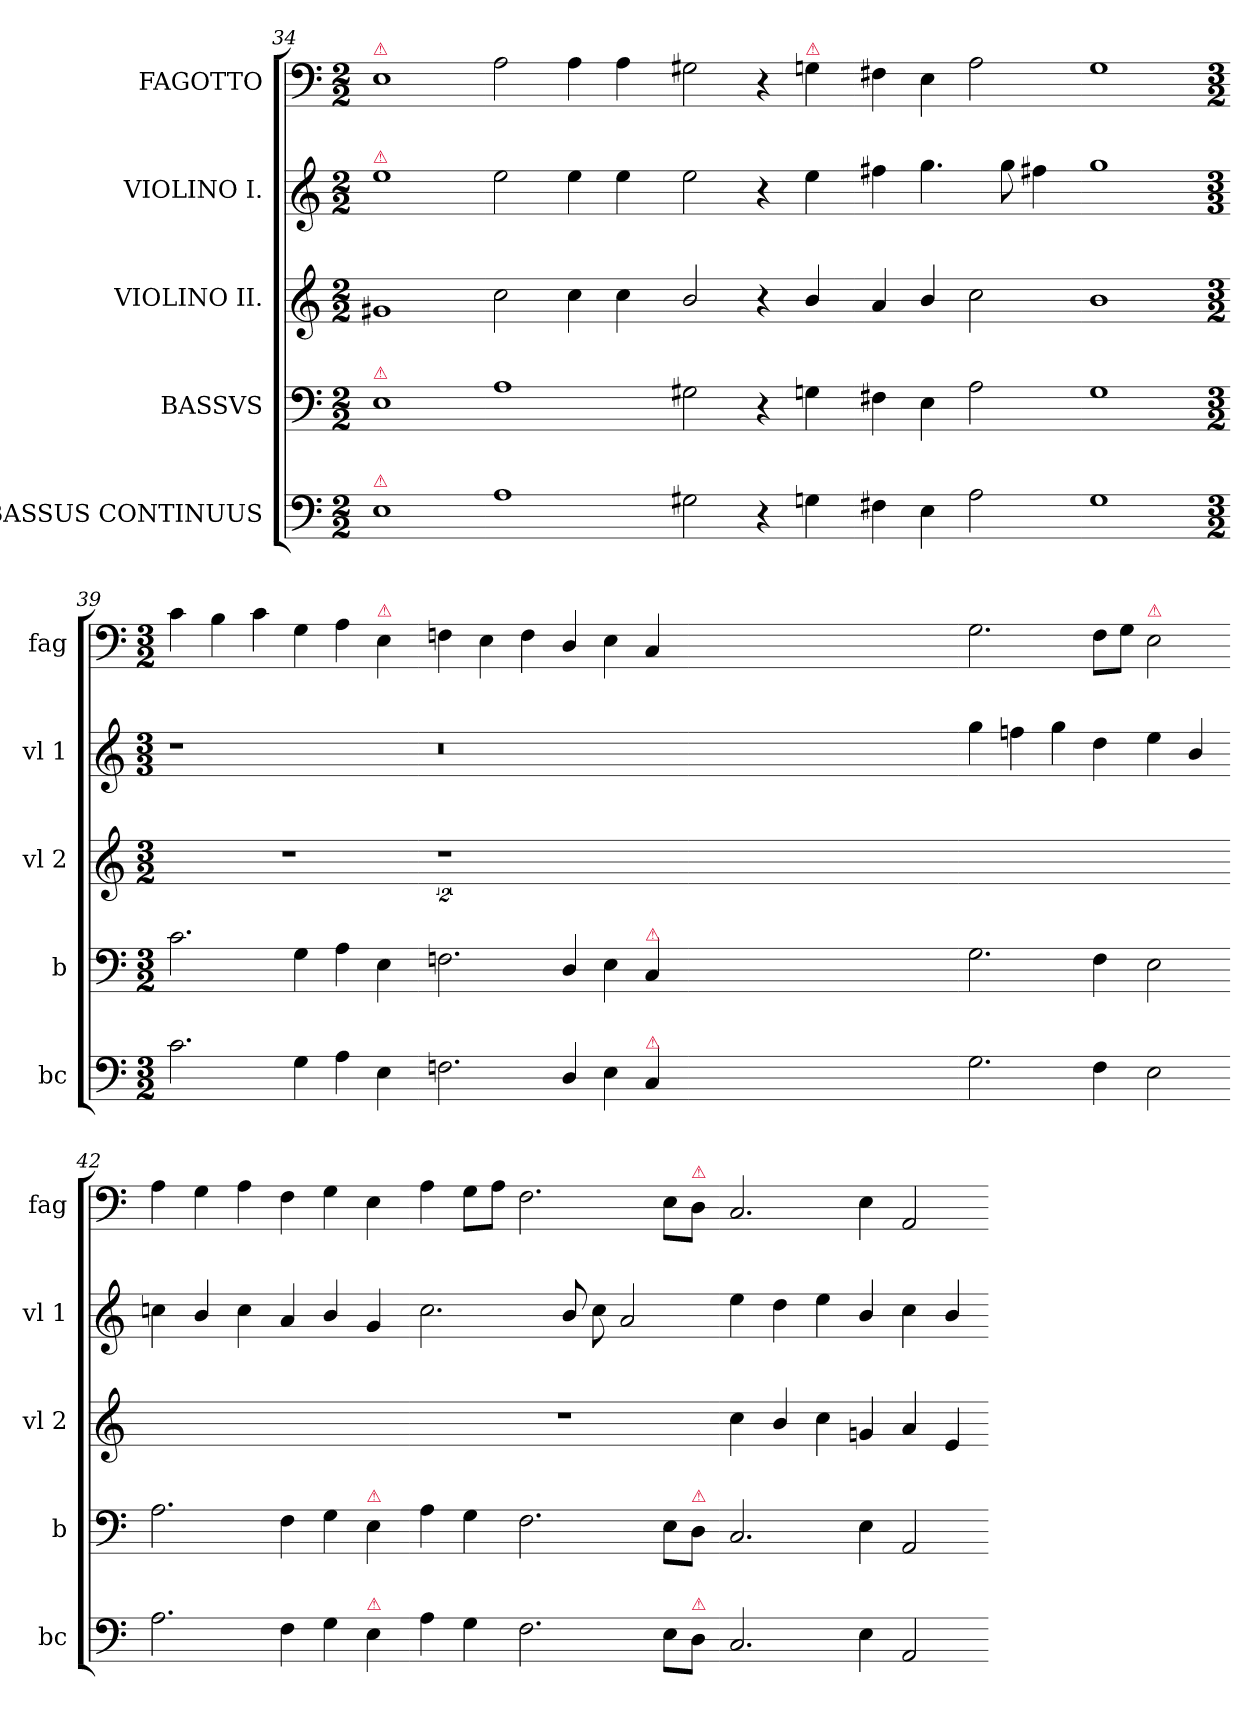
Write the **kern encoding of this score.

**kern	**kern	**kern	**kern	**kern
*part5	*part4	*part3	*part2	*part1
*staff5	*staff4	*staff3	*staff2	*staff1
*I"BASSUS CONTINUUS	*I"BASSVS	*I"VIOLINO II.	*I"VIOLINO I.	*I"FAGOTTO
*I'bc	*I'b	*I'vl 2	*I'vl 1	*I'fag
*clefF4	*clefF4	*clefG2	*clefG2	*clefF4
*k[]	*k[]	*k[]	*k[]	*k[]
*C:	*C:	*C:	*C:	*C:
*M2/2	*M2/2	*M2/2	*M2/2	*M2/2
=34	=34	=34	=34	=34
!	!	!	!	!LO:TX:a:color=crimson:t=⚠
!	!	!	!LO:TX:a:color=crimson:t=⚠	!
!	!LO:TX:a:color=crimson:t=⚠	!	!	!
!LO:TX:a:color=crimson:t=⚠	!	!	!	!
1E	1E	1g#X	1ee	1E
=35-	=35-	=35-	=35-	=35-
1A	1A	2cc\	2ee\	2A\
.	.	4cc\	4ee\	4A\
.	.	4cc\	4ee\	4A\
=36-	=36-	=36-	=36-	=36-
2G#X\	2G#X\	2b/	2ee\	2G#X\
4r	4r	4r	4r	4r
!	!	!	!	!LO:TX:a:color=crimson:t=⚠
4Gn\	4Gn\	4b/	4ee\	4Gn\
=37-	=37-	=37-	=37-	=37-
4F#X\	4F#X\	4a/	4ff#X\	4F#X\
4E\	4E\	4b/	4.gg\	4E\
2A\	2A\	2cc\	.	2A\
.	.	.	8gg\	.
.	.	.	4ff#X\	.
=38-	=38-	=38-	=38-	=38-
1G	1G	1b	1gg	1G
=39-	=39-	=39-	=39-	=39-
*M3/2	*M3/2	*M3/2	*M3/3	*M3/2
2.c\	2.c\	1.r	1r	4c\
.	.	.	.	4B\
.	.	.	.	4c\
4G\	4G\	.	.	4G\
4A\	4A\	.	2ryy	4A\
!	!	!	!	!LO:TX:a:color=crimson:t=⚠
4E\	4E\	.	.	4E\
=40-	=40-	=40-	=40-	=40-
2.Fn\	2.Fn\	2%9r	0r	4Fn\
.	.	.	.	4E\
.	.	.	.	4F\
4D/	4D/	.	.	4D/
4E\	4E\	.	.	4E\
!	!LO:TX:a:color=crimson:t=⚠	!	!	!
!LO:TX:a:color=crimson:t=⚠	!	!	!	!
4C/	4C/	.	.	4C/
0.ryy	0.ryy	.	.	0.ryy
.	.	.	0ryy	.
.	.	.	2ryy	.
=41-	=41-	=41-	=41-	=41-
2.G\	2.G\	1.ryy	4gg\	2.G\
.	.	.	4ffn\	.
.	.	.	4gg\	.
4F\	4F\	.	4dd\	8F\L
.	.	.	.	8G\J
!	!	!	!	!LO:TX:a:color=crimson:t=⚠
2E\	2E\	.	4ee\	2E\
.	.	.	4b/	.
=42-	=42-	=42-	=42-	=42-
2.A\	2.A\	1.ryy	4ccn\	4A\
.	.	.	4b/	4G\
.	.	.	4cc\	4A\
4F\	4F\	.	4a/	4F\
4G\	4G\	.	4b/	4G\
!	!LO:TX:a:color=crimson:t=⚠	!	!	!
!LO:TX:a:color=crimson:t=⚠	!	!	!	!
4E\	4E\	.	4g/	4E\
=43-	=43-	=43-	=43-	=43-
4A\	4A\	1.r	2.cc\	4A\
4G\	4G\	.	.	8G\L
.	.	.	.	8A\J
2.F\	2.F\	.	.	2.F\
.	.	.	8b/	.
.	.	.	8cc\	.
.	.	.	2a/	.
8E\L	8E\L	.	.	8E\L
!	!	!	!	!LO:TX:a:color=crimson:t=⚠
!	!LO:TX:a:color=crimson:t=⚠	!	!	!
!LO:TX:a:color=crimson:t=⚠	!	!	!	!
8D\J	8D\J	.	.	8D\J
=44-	=44-	=44-	=44-	=44-
2.C/	2.C/	4cc\	4ee\	2.C/
.	.	4b/	4dd\	.
.	.	4cc\	4ee\	.
4E\	4E\	4gn/	4b/	4E\
2AA/	2AA/	4a/	4cc\	2AA/
.	.	4e/	4b/	.
=-	=-	=-	=-	=-
*-	*-	*-	*-	*-
